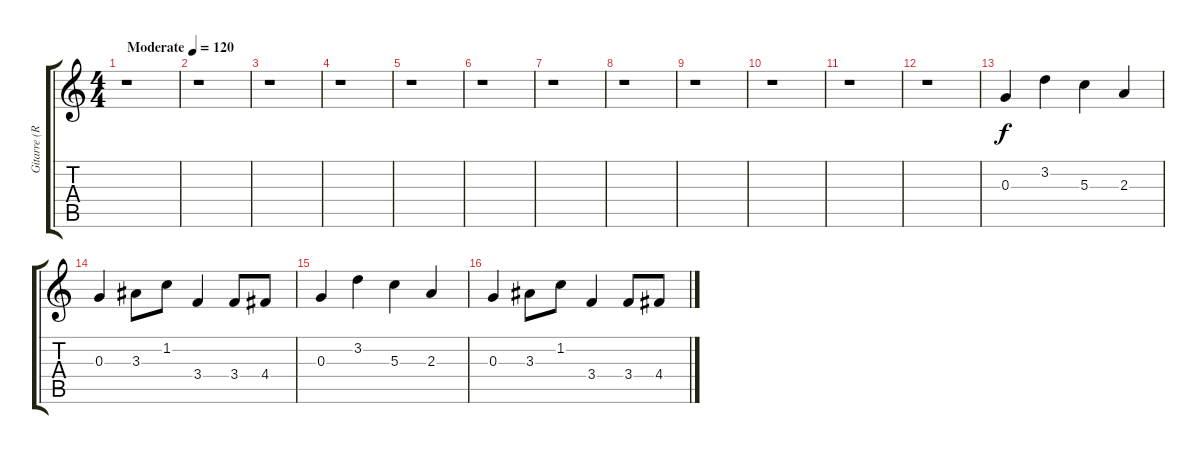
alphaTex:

\track ("Gitarre (Rifs)" "Gitarre (R") {instrument distortionguitar}
\staff {score tabs}
\tuning (E4 B3 G3 D3 A2 E2) {hide}
\ts (4 4)
\tempo (120 "Moderate")
\clef g2
\ks c
r.1{dy f instrument distortionguitar} |
r.1 |
r.1 |
r.1 |
r.1 |
r.1 |
r.1 |
r.1 |
r.1 |
r.1 |
r.1 |
r.1 |
0.3.4 3.2.4 5.3.4 2.3.4 |
0.3.4 3.3.8 1.2.8 3.4.4 3.4.8 4.4.8 |
0.3.4 3.2.4 5.3.4 2.3.4 |
0.3.4 3.3.8 1.2.8 3.4.4 3.4.8 4.4.8
